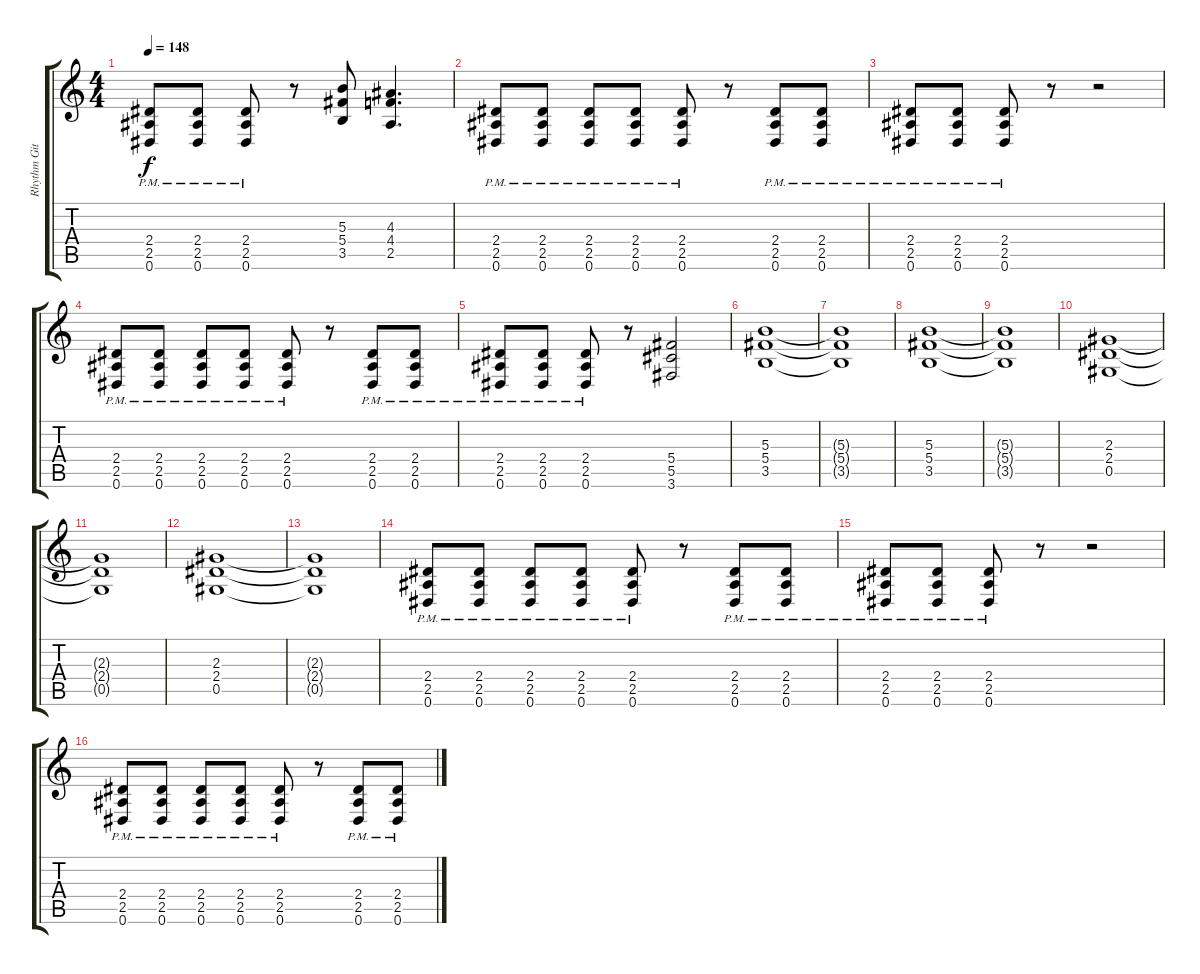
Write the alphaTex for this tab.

\track ("Rhythm Git" "Rhythm Git") {instrument distortionguitar}
\staff {score tabs}
\tuning (Eb4 Bb3 Gb3 Db3 Ab2 Eb2) {hide}
\ts (4 4)
\tempo 148
\clef g2
\ks c
(2.4{pm} 2.5{pm} 0.6{pm}).8{dy f} (2.4{pm} 2.5{pm} 0.6{pm}).8 (2.4{pm} 2.5{pm} 0.6{pm}).8 r.8 (5.3 5.4 3.5).8 (4.3 4.4 2.5).4{d} |
(2.4{pm} 2.5{pm} 0.6{pm}).8 (2.4{pm} 2.5{pm} 0.6{pm}).8 (2.4{pm} 2.5{pm} 0.6{pm}).8 (2.4{pm} 2.5{pm} 0.6{pm}).8 (2.4{pm} 2.5{pm} 0.6{pm}).8 r.8 (2.4{pm} 2.5{pm} 0.6{pm}).8 (2.4{pm} 2.5{pm} 0.6{pm}).8 |
(2.4{pm} 2.5{pm} 0.6{pm}).8 (2.4{pm} 2.5{pm} 0.6{pm}).8 (2.4{pm} 2.5{pm} 0.6{pm}).8 r.8 r.2 |
(2.4{pm} 2.5{pm} 0.6{pm}).8 (2.4{pm} 2.5{pm} 0.6{pm}).8 (2.4{pm} 2.5{pm} 0.6{pm}).8 (2.4{pm} 2.5{pm} 0.6{pm}).8 (2.4{pm} 2.5{pm} 0.6{pm}).8 r.8 (2.4{pm} 2.5{pm} 0.6{pm}).8 (2.4{pm} 2.5{pm} 0.6{pm}).8 |
(2.4{pm} 2.5{pm} 0.6{pm}).8 (2.4{pm} 2.5{pm} 0.6{pm}).8 (2.4{pm} 2.5{pm} 0.6{pm}).8 r.8 (5.4 5.5 3.6).2 |
(5.3 5.4 3.5).1 |
(5.3{t} 5.4{t} 3.5{t}).1 |
(5.3 5.4 3.5).1 |
(5.3{t} 5.4{t} 3.5{t}).1 |
(2.3 2.4 0.5).1 |
(2.3{t} 2.4{t} 0.5{t}).1 |
(2.3 2.4 0.5).1 |
(2.3{t} 2.4{t} 0.5{t}).1 |
(2.4{pm} 2.5{pm} 0.6{pm}).8 (2.4{pm} 2.5{pm} 0.6{pm}).8 (2.4{pm} 2.5{pm} 0.6{pm}).8 (2.4{pm} 2.5{pm} 0.6{pm}).8 (2.4{pm} 2.5{pm} 0.6{pm}).8 r.8 (2.4{pm} 2.5{pm} 0.6{pm}).8 (2.4{pm} 2.5{pm} 0.6{pm}).8 |
(2.4{pm} 2.5{pm} 0.6{pm}).8 (2.4{pm} 2.5{pm} 0.6{pm}).8 (2.4{pm} 2.5{pm} 0.6{pm}).8 r.8 r.2 |
(2.4{pm} 2.5{pm} 0.6{pm}).8 (2.4{pm} 2.5{pm} 0.6{pm}).8 (2.4{pm} 2.5{pm} 0.6{pm}).8 (2.4{pm} 2.5{pm} 0.6{pm}).8 (2.4{pm} 2.5{pm} 0.6{pm}).8 r.8 (2.4{pm} 2.5{pm} 0.6{pm}).8 (2.4{pm} 2.5{pm} 0.6{pm}).8
